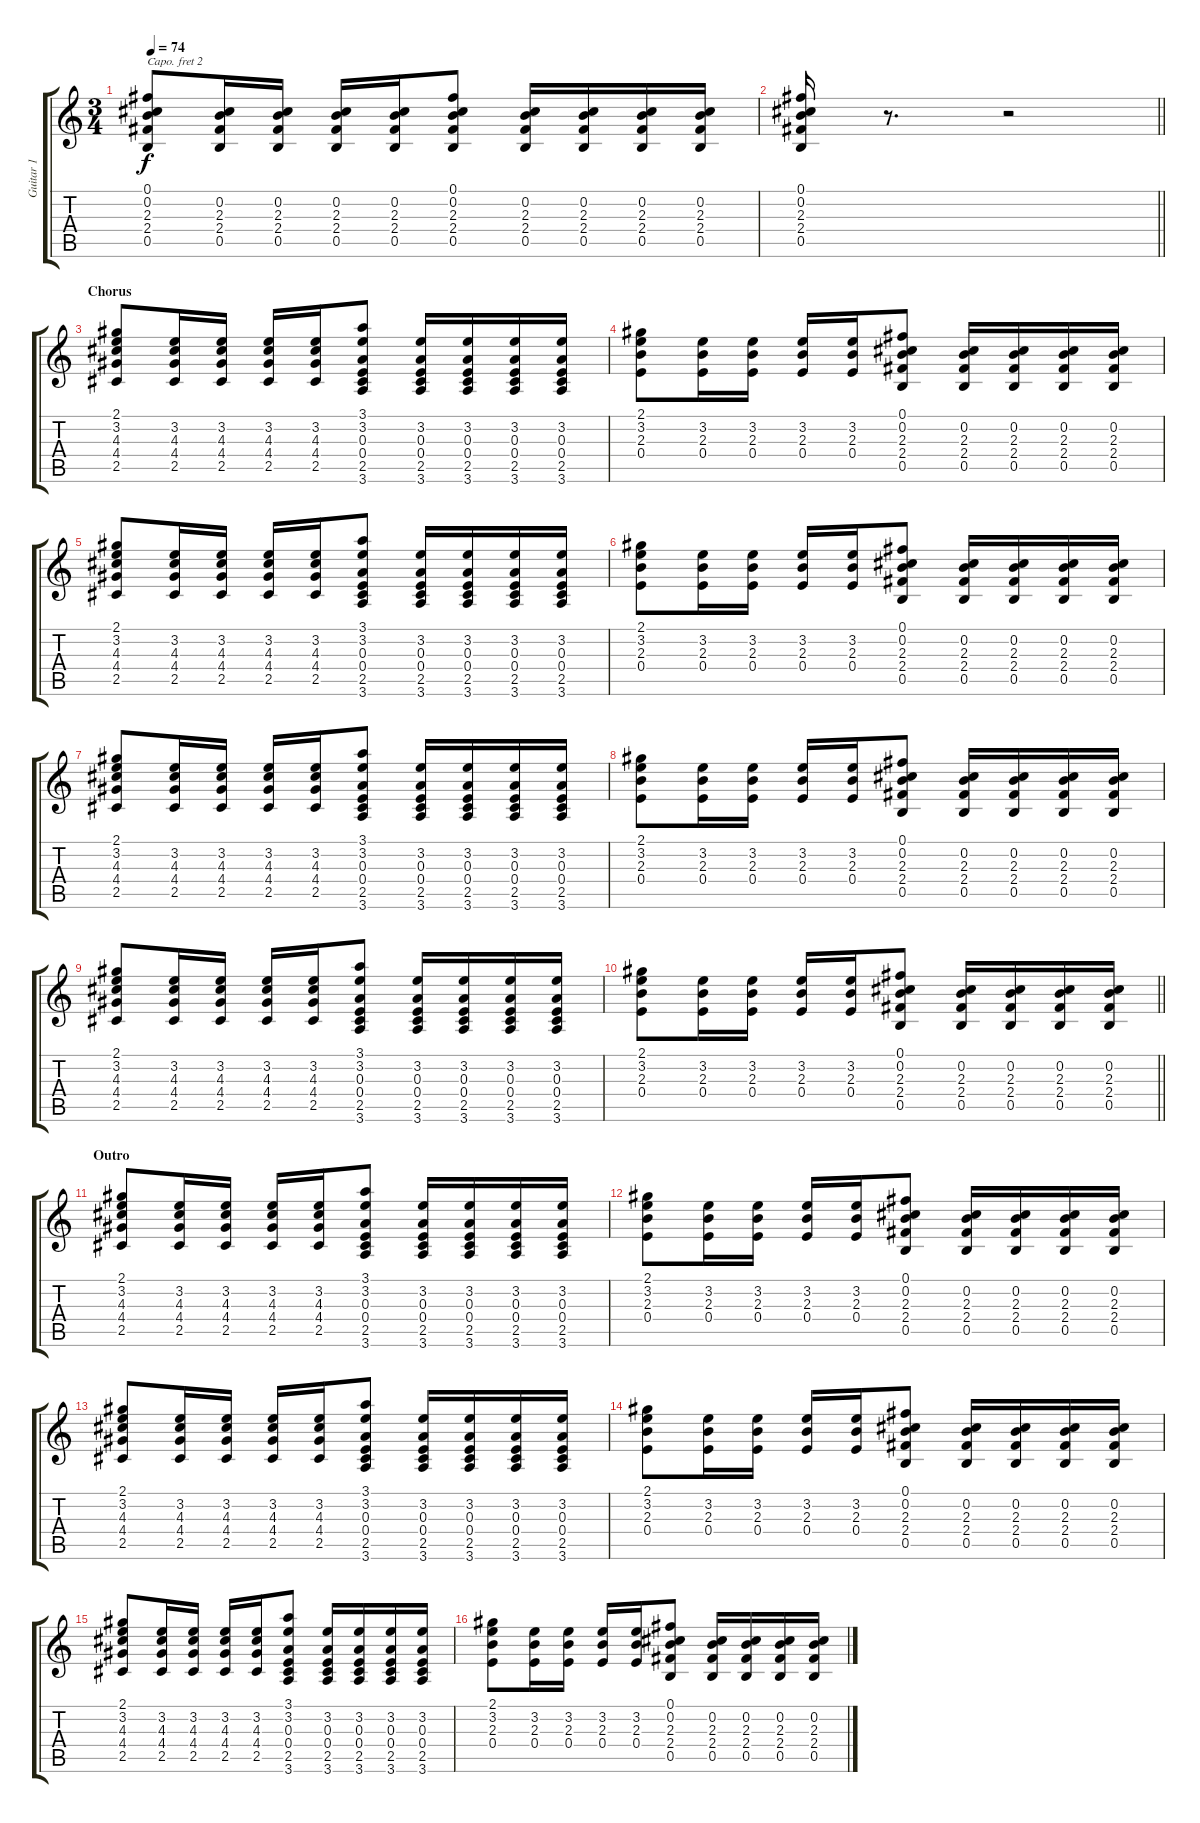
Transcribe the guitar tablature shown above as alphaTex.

\track ("Guitar 1" "Guitar 1") {instrument acousticguitarsteel}
\staff {score tabs}
\capo 2
\tuning (E4 B3 G3 D3 A2 E2) {hide}
\ts (3 4)
\tempo 74
\clef g2
\ks c
(0.1 0.2 2.3 2.4 0.5).8{dy f} (0.2 2.3 2.4 0.5).16 (0.2 2.3 2.4 0.5).16 (0.2 2.3 2.4 0.5).16 (0.2 2.3 2.4 0.5).16 (0.1 0.2 2.3 2.4 0.5).8 (0.2 2.3 2.4 0.5).16 (0.2 2.3 2.4 0.5).16 (0.2 2.3 2.4 0.5).16 (0.2 2.3 2.4 0.5).16 |
\barLineRight lightlight
(0.1 0.2 2.3 2.4 0.5).16 r.8{d} r.2 |
\section ("" "Chorus")
(2.1 3.2 4.3 4.4 2.5).8 (3.2 4.3 4.4 2.5).16 (3.2 4.3 4.4 2.5).16 (3.2 4.3 4.4 2.5).16 (3.2 4.3 4.4 2.5).16 (3.1 3.2 0.3 0.4 2.5 3.6).8 (3.2 0.3 0.4 2.5 3.6).16 (3.2 0.3 0.4 2.5 3.6).16 (3.2 0.3 0.4 2.5 3.6).16 (3.2 0.3 0.4 2.5 3.6).16 |
(2.1 3.2 2.3 0.4).8 (3.2 2.3 0.4).16 (3.2 2.3 0.4).16 (3.2 2.3 0.4).16 (3.2 2.3 0.4).16 (0.1 0.2 2.3 2.4 0.5).8 (0.2 2.3 2.4 0.5).16 (0.2 2.3 2.4 0.5).16 (0.2 2.3 2.4 0.5).16 (0.2 2.3 2.4 0.5).16 |
(2.1 3.2 4.3 4.4 2.5).8 (3.2 4.3 4.4 2.5).16 (3.2 4.3 4.4 2.5).16 (3.2 4.3 4.4 2.5).16 (3.2 4.3 4.4 2.5).16 (3.1 3.2 0.3 0.4 2.5 3.6).8 (3.2 0.3 0.4 2.5 3.6).16 (3.2 0.3 0.4 2.5 3.6).16 (3.2 0.3 0.4 2.5 3.6).16 (3.2 0.3 0.4 2.5 3.6).16 |
(2.1 3.2 2.3 0.4).8 (3.2 2.3 0.4).16 (3.2 2.3 0.4).16 (3.2 2.3 0.4).16 (3.2 2.3 0.4).16 (0.1 0.2 2.3 2.4 0.5).8 (0.2 2.3 2.4 0.5).16 (0.2 2.3 2.4 0.5).16 (0.2 2.3 2.4 0.5).16 (0.2 2.3 2.4 0.5).16 |
(2.1 3.2 4.3 4.4 2.5).8 (3.2 4.3 4.4 2.5).16 (3.2 4.3 4.4 2.5).16 (3.2 4.3 4.4 2.5).16 (3.2 4.3 4.4 2.5).16 (3.1 3.2 0.3 0.4 2.5 3.6).8 (3.2 0.3 0.4 2.5 3.6).16 (3.2 0.3 0.4 2.5 3.6).16 (3.2 0.3 0.4 2.5 3.6).16 (3.2 0.3 0.4 2.5 3.6).16 |
(2.1 3.2 2.3 0.4).8 (3.2 2.3 0.4).16 (3.2 2.3 0.4).16 (3.2 2.3 0.4).16 (3.2 2.3 0.4).16 (0.1 0.2 2.3 2.4 0.5).8 (0.2 2.3 2.4 0.5).16 (0.2 2.3 2.4 0.5).16 (0.2 2.3 2.4 0.5).16 (0.2 2.3 2.4 0.5).16 |
(2.1 3.2 4.3 4.4 2.5).8 (3.2 4.3 4.4 2.5).16 (3.2 4.3 4.4 2.5).16 (3.2 4.3 4.4 2.5).16 (3.2 4.3 4.4 2.5).16 (3.1 3.2 0.3 0.4 2.5 3.6).8 (3.2 0.3 0.4 2.5 3.6).16 (3.2 0.3 0.4 2.5 3.6).16 (3.2 0.3 0.4 2.5 3.6).16 (3.2 0.3 0.4 2.5 3.6).16 |
\barLineRight lightlight
(2.1 3.2 2.3 0.4).8 (3.2 2.3 0.4).16 (3.2 2.3 0.4).16 (3.2 2.3 0.4).16 (3.2 2.3 0.4).16 (0.1 0.2 2.3 2.4 0.5).8 (0.2 2.3 2.4 0.5).16 (0.2 2.3 2.4 0.5).16 (0.2 2.3 2.4 0.5).16 (0.2 2.3 2.4 0.5).16 |
\section ("" "Outro")
(2.1 3.2 4.3 4.4 2.5).8 (3.2 4.3 4.4 2.5).16 (3.2 4.3 4.4 2.5).16 (3.2 4.3 4.4 2.5).16 (3.2 4.3 4.4 2.5).16 (3.1 3.2 0.3 0.4 2.5 3.6).8 (3.2 0.3 0.4 2.5 3.6).16 (3.2 0.3 0.4 2.5 3.6).16 (3.2 0.3 0.4 2.5 3.6).16 (3.2 0.3 0.4 2.5 3.6).16 |
(2.1 3.2 2.3 0.4).8 (3.2 2.3 0.4).16 (3.2 2.3 0.4).16 (3.2 2.3 0.4).16 (3.2 2.3 0.4).16 (0.1 0.2 2.3 2.4 0.5).8 (0.2 2.3 2.4 0.5).16 (0.2 2.3 2.4 0.5).16 (0.2 2.3 2.4 0.5).16 (0.2 2.3 2.4 0.5).16 |
(2.1 3.2 4.3 4.4 2.5).8 (3.2 4.3 4.4 2.5).16 (3.2 4.3 4.4 2.5).16 (3.2 4.3 4.4 2.5).16 (3.2 4.3 4.4 2.5).16 (3.1 3.2 0.3 0.4 2.5 3.6).8 (3.2 0.3 0.4 2.5 3.6).16 (3.2 0.3 0.4 2.5 3.6).16 (3.2 0.3 0.4 2.5 3.6).16 (3.2 0.3 0.4 2.5 3.6).16 |
(2.1 3.2 2.3 0.4).8 (3.2 2.3 0.4).16 (3.2 2.3 0.4).16 (3.2 2.3 0.4).16 (3.2 2.3 0.4).16 (0.1 0.2 2.3 2.4 0.5).8 (0.2 2.3 2.4 0.5).16 (0.2 2.3 2.4 0.5).16 (0.2 2.3 2.4 0.5).16 (0.2 2.3 2.4 0.5).16 |
(2.1 3.2 4.3 4.4 2.5).8 (3.2 4.3 4.4 2.5).16 (3.2 4.3 4.4 2.5).16 (3.2 4.3 4.4 2.5).16 (3.2 4.3 4.4 2.5).16 (3.1 3.2 0.3 0.4 2.5 3.6).8 (3.2 0.3 0.4 2.5 3.6).16 (3.2 0.3 0.4 2.5 3.6).16 (3.2 0.3 0.4 2.5 3.6).16 (3.2 0.3 0.4 2.5 3.6).16 |
(2.1 3.2 2.3 0.4).8 (3.2 2.3 0.4).16 (3.2 2.3 0.4).16 (3.2 2.3 0.4).16 (3.2 2.3 0.4).16 (0.1 0.2 2.3 2.4 0.5).8 (0.2 2.3 2.4 0.5).16 (0.2 2.3 2.4 0.5).16 (0.2 2.3 2.4 0.5).16 (0.2 2.3 2.4 0.5).16
